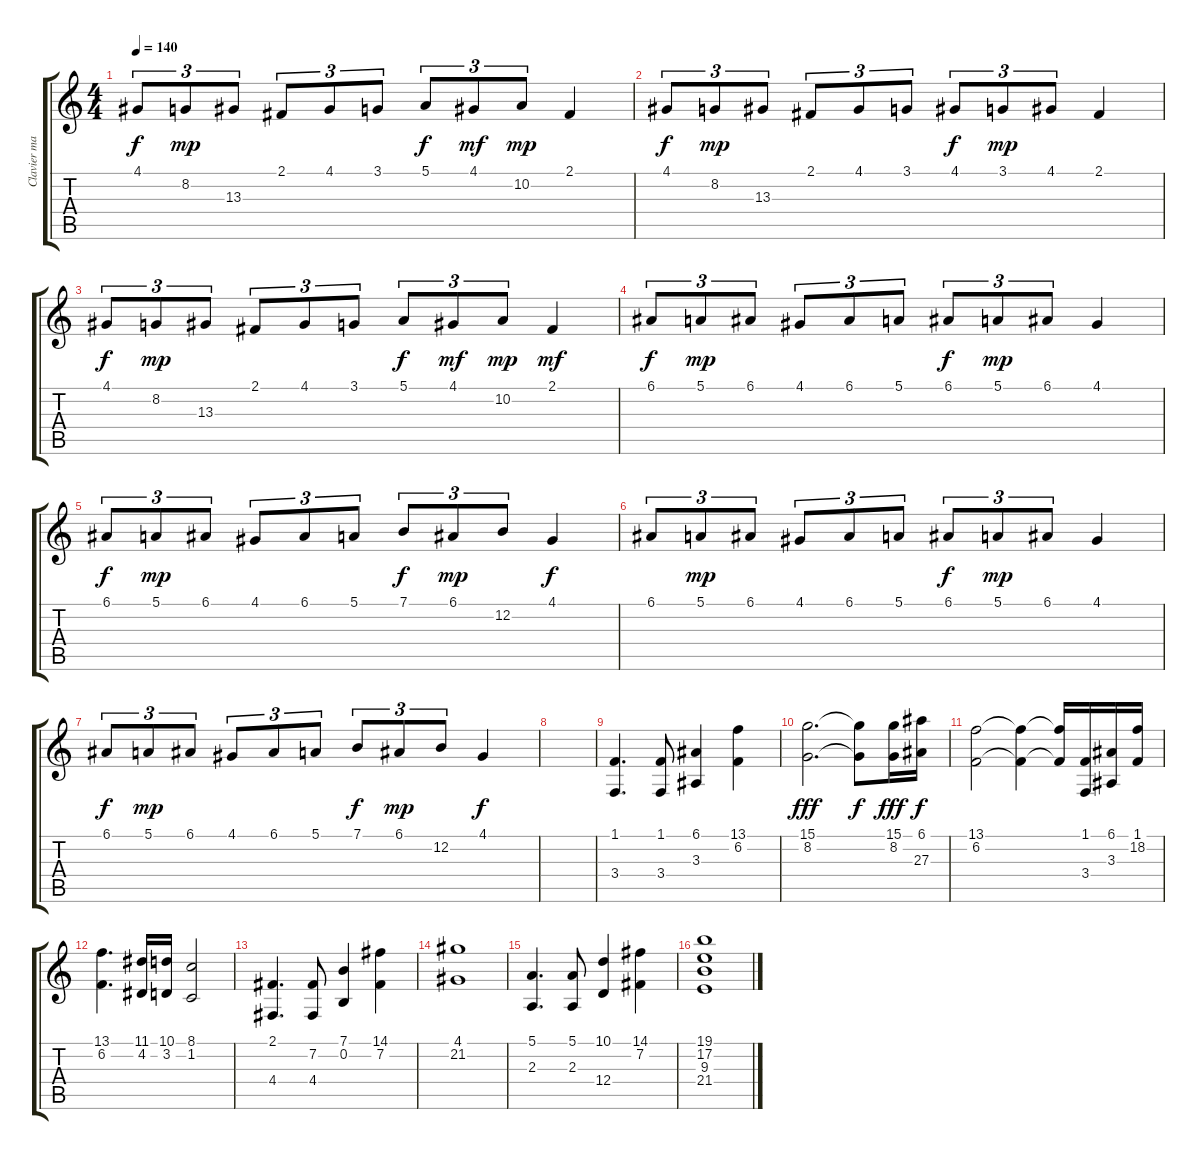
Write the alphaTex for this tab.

\track ("Clavier main droite" "Clavier ma") {instrument stringensemble1}
\staff {score tabs}
\tuning (E4 B3 G3 D3 A2 E2) {hide}
\ts (4 4)
\tempo 140
\clef g2
\ks c
4.1.8{tu (3 2) dy f} 8.2.8{tu (3 2) dy mp} 13.3.8{tu (3 2)} 2.1.8{tu (3 2)} 4.1.8{tu (3 2)} 3.1.8{tu (3 2)} 5.1.8{tu (3 2) dy f} 4.1.8{tu (3 2) dy mf} 10.2.8{tu (3 2) dy mp} 2.1.4 |
4.1.8{tu (3 2) dy f} 8.2.8{tu (3 2) dy mp} 13.3.8{tu (3 2)} 2.1.8{tu (3 2)} 4.1.8{tu (3 2)} 3.1.8{tu (3 2)} 4.1.8{tu (3 2) dy f} 3.1.8{tu (3 2) dy mp} 4.1.8{tu (3 2)} 2.1.4 |
4.1.8{tu (3 2) dy f} 8.2.8{tu (3 2) dy mp} 13.3.8{tu (3 2)} 2.1.8{tu (3 2)} 4.1.8{tu (3 2)} 3.1.8{tu (3 2)} 5.1.8{tu (3 2) dy f} 4.1.8{tu (3 2) dy mf} 10.2.8{tu (3 2) dy mp} 2.1.4{dy mf} |
6.1.8{tu (3 2) dy f} 5.1.8{tu (3 2) dy mp} 6.1.8{tu (3 2)} 4.1.8{tu (3 2)} 6.1.8{tu (3 2)} 5.1.8{tu (3 2)} 6.1.8{tu (3 2) dy f} 5.1.8{tu (3 2) dy mp} 6.1.8{tu (3 2)} 4.1.4 |
6.1.8{tu (3 2) dy f} 5.1.8{tu (3 2) dy mp} 6.1.8{tu (3 2)} 4.1.8{tu (3 2)} 6.1.8{tu (3 2)} 5.1.8{tu (3 2)} 7.1.8{tu (3 2) dy f} 6.1.8{tu (3 2) dy mp} 12.2.8{tu (3 2)} 4.1.4{dy f} |
6.1.8{tu (3 2)} 5.1.8{tu (3 2) dy mp} 6.1.8{tu (3 2)} 4.1.8{tu (3 2)} 6.1.8{tu (3 2)} 5.1.8{tu (3 2)} 6.1.8{tu (3 2) dy f} 5.1.8{tu (3 2) dy mp} 6.1.8{tu (3 2)} 4.1.4 |
6.1.8{tu (3 2) dy f} 5.1.8{tu (3 2) dy mp} 6.1.8{tu (3 2)} 4.1.8{tu (3 2)} 6.1.8{tu (3 2)} 5.1.8{tu (3 2)} 7.1.8{tu (3 2) dy f} 6.1.8{tu (3 2) dy mp} 12.2.8{tu (3 2)} 4.1.4{dy f} |
|
(1.1 3.4).4{d} (1.1 3.4).8 (6.1 3.3).4 (13.1 6.2).4 |
(15.1 8.2).2{d dy fff} (15.1{t} 8.2{t}).8{dy f} (15.1 8.2).16{dy fff} (6.1 27.3).16{dy f} |
(13.1 6.2).2 (13.1{t} 6.2{t}).4 (13.1{t} 6.2{t}).16 (1.1 3.4).16 (6.1 3.3).16 (1.1 18.2).16 |
(13.1 6.2).4{d} (11.1 4.2).16 (10.1 3.2).16 (8.1 1.2).2 |
(2.1 4.4).4{d} (7.2 4.4).8 (7.1 0.2).4 (14.1 7.2).4 |
(4.1 21.2).1 |
(5.1 2.3).4{d} (5.1 2.3).8 (10.1 12.4).4 (14.1 7.2).4 |
(19.1 17.2 9.3 21.4).1
